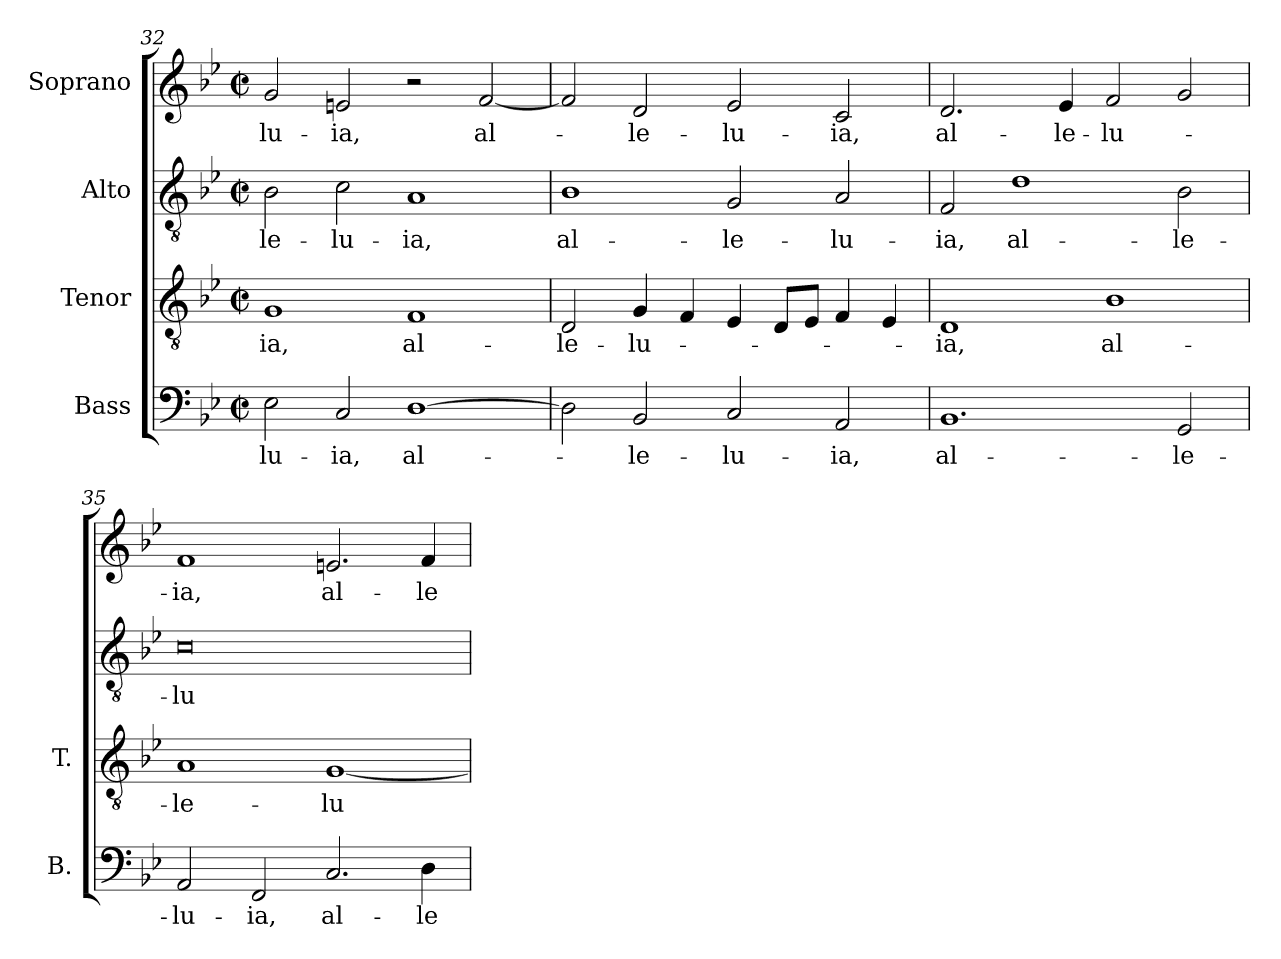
**kern	**text	**kern	**text	**kern	**text	**kern	**text
*part4	*part4	*part3	*part3	*part2	*part2	*part1	*part1
*staff4	*staff4	*staff3	*staff3	*staff2	*staff2	*staff1	*staff1
*I"Bass	*	*I"Tenor	*	*I"Alto	*	*I"Soprano	*
*I'B.	*	*I'T.	*	*	*	*	*
!!LO:LB:g=z
*clefF4	*	*clefGv2	*	*clefGv2	*	*clefG2	*
*	*	*ITrd7c12	*	*ITrd7c12	*	*	*
*k[b-e-]	*	*k[b-e-]	*	*k[b-e-]	*	*k[b-e-]	*
*B-:	*	*B-:	*	*B-:	*	*B-:	*
*M2/2	*	*M2/2	*	*M2/2	*	*M2/2	*
*met(c|)	*	*met(c|)	*	*met(c|)	*	*met(c|)	*
=32	=32	=32	=32	=32	=32	=32	=32
!	!LO:LY:b:color=#000000	!	!	!	!	!	!
!	!	!	!LO:LY:b:color=#000000	!	!	!	!
!	!	!	!	!	!LO:LY:b:color=#000000	!	!
!	!	!	!	!	!	!	!LO:LY:b:color=#000000
2E-i\	-lu-	1GGi	-ia,	2BB-i\	-le-	2gi/	-lu-
!	!LO:LY:b:color=#000000	!	!	!	!	!	!
!	!	!	!	!	!LO:LY:b:color=#000000	!	!
!	!	!	!	!	!	!	!LO:LY:b:color=#000000
2Ci/	-ia,	.	.	2Ci\	-lu-	2eni/	-ia,
!	!LO:LY:b:color=#000000	!	!	!	!	!	!
!	!	!	!LO:LY:b:color=#000000	!	!	!	!
!	!	!	!	!	!LO:LY:b:color=#000000	!	!
[>1Di	al-	1FFi	al-	1AAi	-ia,	2r	.
!	!	!	!	!	!	!	!LO:LY:b:color=#000000
.	.	.	.	.	.	[<2fi/	al-
=33	=33	=33	=33	=33	=33	=33	=33
!	!	!	!LO:LY:b:color=#000000	!	!	!	!
!	!	!	!	!	!LO:LY:b:color=#000000	!	!
2Di\]	.	2DDi/	-le-	1BB-i	al-	2fi/]	.
!	!LO:LY:b:color=#000000	!	!	!	!	!	!
!	!	!	!LO:LY:b:color=#000000	!	!	!	!
!	!	!	!	!	!	!	!LO:LY:b:color=#000000
2BB-i/	-le-	4GGi/	-lu-	.	.	2di/	-le-
.	.	4FFi/	.	.	.	.	.
!	!LO:LY:b:color=#000000	!	!	!	!	!	!
!	!	!	!	!	!LO:LY:b:color=#000000	!	!
!	!	!	!	!	!	!	!LO:LY:b:color=#000000
2Ci/	-lu-	4EE-i/	.	2GGi/	-le-	2e-i/	-lu-
.	.	8DDi/L	.	.	.	.	.
.	.	8EE-i/J	.	.	.	.	.
!	!LO:LY:b:color=#000000	!	!	!	!	!	!
!	!	!	!	!	!LO:LY:b:color=#000000	!	!
!	!	!	!	!	!	!	!LO:LY:b:color=#000000
2AAi/	-ia,	4FFi/	.	2AAi/	-lu-	2ci/	-ia,
.	.	4EE-i/	.	.	.	.	.
=34	=34	=34	=34	=34	=34	=34	=34
!	!LO:LY:b:color=#000000	!	!	!	!	!	!
!	!	!	!LO:LY:b:color=#000000	!	!	!	!
!	!	!	!	!	!LO:LY:b:color=#000000	!	!
!	!	!	!	!	!	!	!LO:LY:b:color=#000000
1.BB-i	al-	1DDi	-ia,	2FFi/	-ia,	2.di/	al-
!	!	!	!	!	!LO:LY:b:color=#000000	!	!
.	.	.	.	1Di	al-	.	.
!	!	!	!	!	!	!	!LO:LY:b:color=#000000
.	.	.	.	.	.	4e-i/	-le-
!	!	!	!LO:LY:b:color=#000000	!	!	!	!
!	!	!	!	!	!	!	!LO:LY:b:color=#000000
.	.	1BB-i	al-	.	.	2fi/	-lu-
!	!LO:LY:b:color=#000000	!	!	!	!	!	!
!	!	!	!	!	!LO:LY:b:color=#000000	!	!
2GGi/	-le-	.	.	2BB-i\	-le-	2gi/	.
=35	=35	=35	=35	=35	=35	=35	=35
!	!LO:LY:b:color=#000000	!	!	!	!	!	!
!	!	!	!LO:LY:b:color=#000000	!	!	!	!
!	!	!	!	!	!LO:LY:b:color=#000000	!	!
!	!	!	!	!	!	!	!LO:LY:b:color=#000000
2AAi/	-lu-	1AAi	-le-	0Ci	-lu-	1fi	-ia,
!	!LO:LY:b:color=#000000	!	!	!	!	!	!
2FFi/	-ia,	.	.	.	.	.	.
!	!LO:LY:b:color=#000000	!	!	!	!	!	!
!	!	!	!LO:LY:b:color=#000000	!	!	!	!
!	!	!	!	!	!	!	!LO:LY:b:color=#000000
2.Ci/	al-	[<1GGi	-lu-	.	.	2.eni/	al-
!	!LO:LY:b:color=#000000	!	!	!	!	!	!
!	!	!	!	!	!	!	!LO:LY:b:color=#000000
4Di\	-le-	.	.	.	.	4fi/	-le-
=	=	=	=	=	=	=	=
*-	*-	*-	*-	*-	*-	*-	*-
